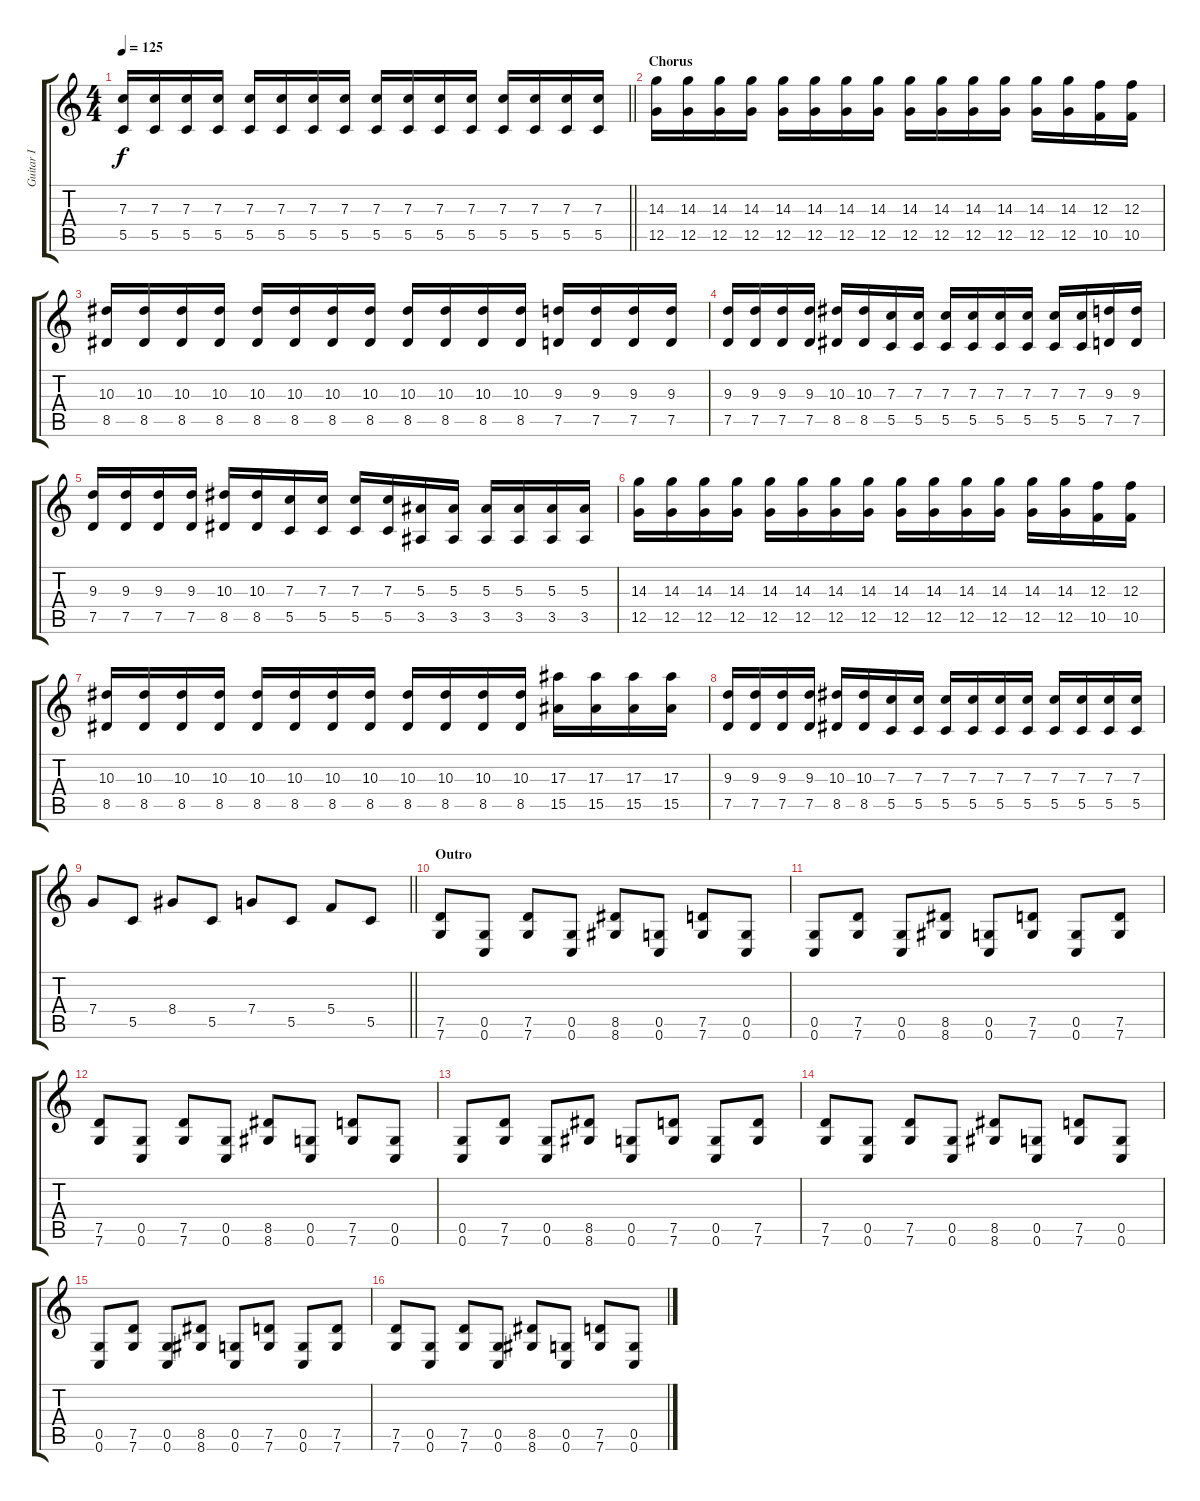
\track ("Guitar I" "Guitar I") {mute instrument distortionguitar}
\staff {score tabs}
\tuning (D4 A3 F3 C3 G2 C2) {hide}
\ts (4 4)
\tempo 125
\clef g2
\barLineRight lightlight
\ks c
(7.3 5.5).16{dy f} (7.3 5.5).16 (7.3 5.5).16 (7.3 5.5).16 (7.3 5.5).16 (7.3 5.5).16 (7.3 5.5).16 (7.3 5.5).16 (7.3 5.5).16 (7.3 5.5).16 (7.3 5.5).16 (7.3 5.5).16 (7.3 5.5).16 (7.3 5.5).16 (7.3 5.5).16 (7.3 5.5).16 |
\section ("" "Chorus")
(14.3 12.5).16{balance 16} (14.3 12.5).16 (14.3 12.5).16 (14.3 12.5).16 (14.3 12.5).16 (14.3 12.5).16 (14.3 12.5).16 (14.3 12.5).16 (14.3 12.5).16 (14.3 12.5).16 (14.3 12.5).16 (14.3 12.5).16 (14.3 12.5).16 (14.3 12.5).16 (12.3 10.5).16 (12.3 10.5).16 |
(10.3 8.5).16 (10.3 8.5).16 (10.3 8.5).16 (10.3 8.5).16 (10.3 8.5).16 (10.3 8.5).16 (10.3 8.5).16 (10.3 8.5).16 (10.3 8.5).16 (10.3 8.5).16 (10.3 8.5).16 (10.3 8.5).16 (9.3 7.5).16 (9.3 7.5).16 (9.3 7.5).16 (9.3 7.5).16 |
(9.3 7.5).16 (9.3 7.5).16 (9.3 7.5).16 (9.3 7.5).16 (10.3 8.5).16 (10.3 8.5).16 (7.3 5.5).16 (7.3 5.5).16 (7.3 5.5).16 (7.3 5.5).16 (7.3 5.5).16 (7.3 5.5).16 (7.3 5.5).16 (7.3 5.5).16 (9.3 7.5).16 (9.3 7.5).16 |
(9.3 7.5).16 (9.3 7.5).16 (9.3 7.5).16 (9.3 7.5).16 (10.3 8.5).16 (10.3 8.5).16 (7.3 5.5).16 (7.3 5.5).16 (7.3 5.5).16 (7.3 5.5).16 (5.3 3.5).16 (5.3 3.5).16 (5.3 3.5).16 (5.3 3.5).16 (5.3 3.5).16 (5.3 3.5).16 |
(14.3 12.5).16 (14.3 12.5).16 (14.3 12.5).16 (14.3 12.5).16 (14.3 12.5).16 (14.3 12.5).16 (14.3 12.5).16 (14.3 12.5).16 (14.3 12.5).16 (14.3 12.5).16 (14.3 12.5).16 (14.3 12.5).16 (14.3 12.5).16 (14.3 12.5).16 (12.3 10.5).16 (12.3 10.5).16 |
(10.3 8.5).16 (10.3 8.5).16 (10.3 8.5).16 (10.3 8.5).16 (10.3 8.5).16 (10.3 8.5).16 (10.3 8.5).16 (10.3 8.5).16 (10.3 8.5).16 (10.3 8.5).16 (10.3 8.5).16 (10.3 8.5).16 (17.3 15.5).16 (17.3 15.5).16 (17.3 15.5).16 (17.3 15.5).16 |
(9.3 7.5).16 (9.3 7.5).16 (9.3 7.5).16 (9.3 7.5).16 (10.3 8.5).16 (10.3 8.5).16 (7.3 5.5).16 (7.3 5.5).16 (7.3 5.5).16 (7.3 5.5).16 (7.3 5.5).16 (7.3 5.5).16 (7.3 5.5).16 (7.3 5.5).16 (7.3 5.5).16 (7.3 5.5).16 |
\barLineRight lightlight
7.4.8 5.5.8 8.4.8 5.5.8 7.4.8 5.5.8 5.4.8 5.5.8 |
\section ("" "Outro")
(7.5 7.6).8 (0.5 0.6).8 (7.5 7.6).8 (0.5 0.6).8 (8.5 8.6).8 (0.5 0.6).8 (7.5 7.6).8 (0.5 0.6).8 |
(0.5 0.6).8 (7.5 7.6).8 (0.5 0.6).8 (8.5 8.6).8 (0.5 0.6).8 (7.5 7.6).8 (0.5 0.6).8 (7.5 7.6).8 |
(7.5 7.6).8 (0.5 0.6).8 (7.5 7.6).8 (0.5 0.6).8 (8.5 8.6).8 (0.5 0.6).8 (7.5 7.6).8 (0.5 0.6).8 |
(0.5 0.6).8 (7.5 7.6).8 (0.5 0.6).8 (8.5 8.6).8 (0.5 0.6).8 (7.5 7.6).8 (0.5 0.6).8 (7.5 7.6).8 |
(7.5 7.6).8 (0.5 0.6).8 (7.5 7.6).8 (0.5 0.6).8 (8.5 8.6).8 (0.5 0.6).8 (7.5 7.6).8 (0.5 0.6).8 |
(0.5 0.6).8 (7.5 7.6).8 (0.5 0.6).8 (8.5 8.6).8 (0.5 0.6).8 (7.5 7.6).8 (0.5 0.6).8 (7.5 7.6).8 |
(7.5 7.6).8 (0.5 0.6).8 (7.5 7.6).8 (0.5 0.6).8 (8.5 8.6).8 (0.5 0.6).8 (7.5 7.6).8 (0.5 0.6).8
